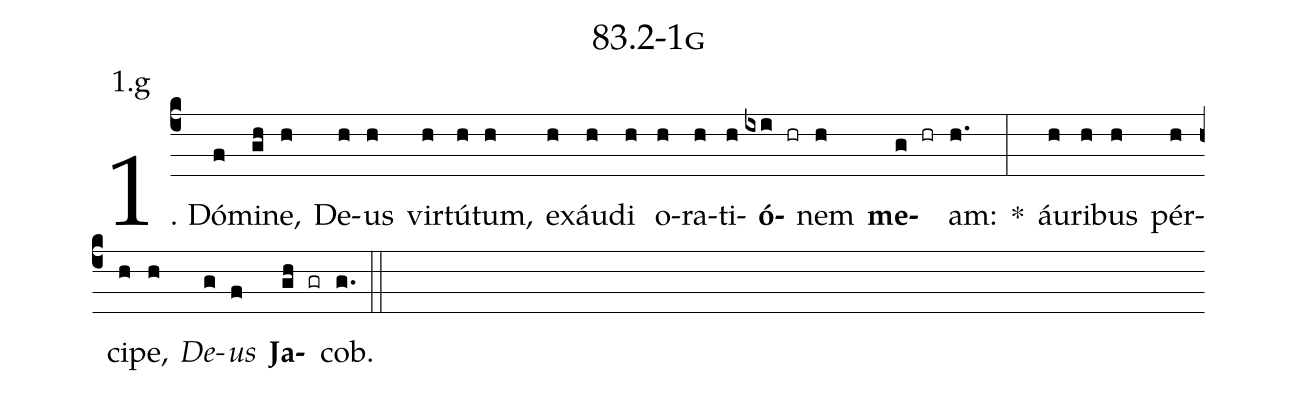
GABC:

name: 83.2-1g;
annotation: 1.g;
%%
(c4)1. Dó(f)mi(gh)ne,(h) De(h)us(h) vir(h)tú(h)tum,(h) ex(h)áu(h)di(h) o(h)ra(h)ti(h)<b>ó</b>(ixi hr)nem(h) <b>me</b>(g hr)am:(h.) *(:) áu(h)ri(h)bus(h) pér(h)ci(h)pe,(h) <i>De</i>(g)<i>us</i>(f) <b>Ja</b>(gh gr)cob.(g.) (::)


%E(h) u(h) o(g) u(f) a(gh) e.(g.) (::)
